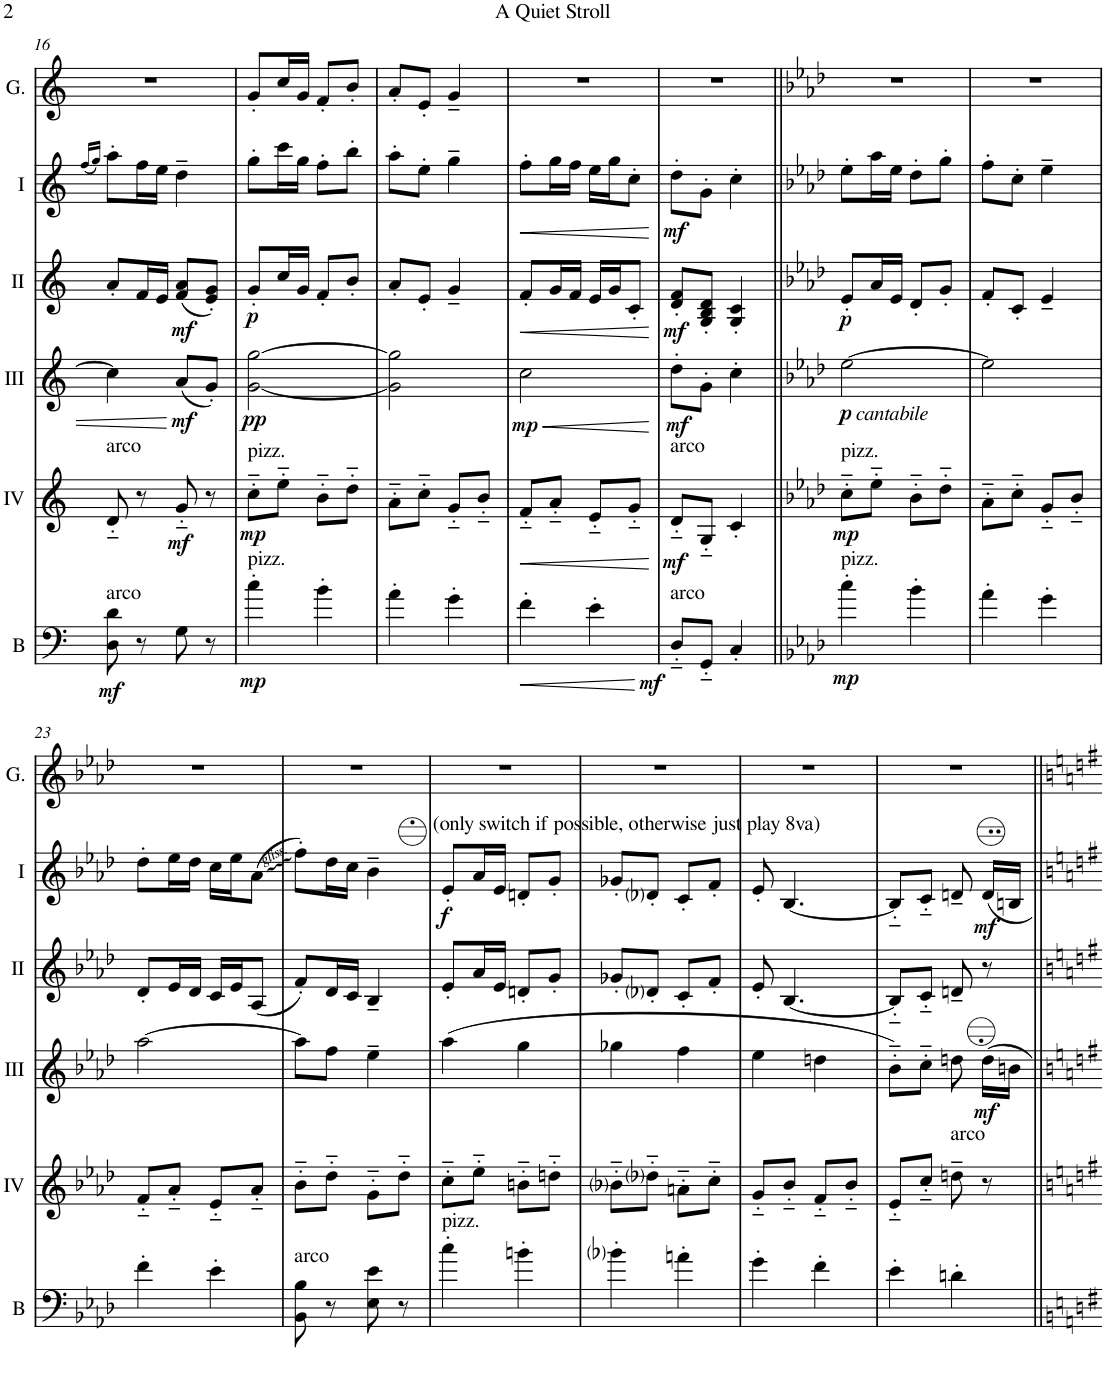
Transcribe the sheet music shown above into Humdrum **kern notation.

**kern	**dynam	**kern	**dynam	**kern	**dynam	**kern	**dynam	**kern	**dynam	**kern
*part6	*part6	*part5	*part5	*part4	*part4	*part3	*part3	*part2	*part2	*part1
*staff6	*staff6	*staff5	*staff5	*staff4	*staff4	*staff3	*staff3	*staff2	*staff2	*staff1
*I"Bass	*	*I"Acc. 4	*	*I"Acc. 3	*	*I"Acc. 2	*	*I"Acc. 1	*	*I"Glock.
*I'B	*	*	*	*	*	*	*	*	*	*I'G.
!!LO:PB:g=z
*clefF4	*	*clefG2	*	*clefG2	*	*clefG2	*	*clefG2	*	*clefG2
*Trd7c12	*	*Trd7c12	*	*Trd7c12	*	*	*	*	*	*Trd-14c-24
*k[]	*	*k[]	*	*k[]	*	*k[]	*	*k[]	*	*k[]
*M2/4	*	*M2/4	*	*M2/4	*	*M2/4	*	*M2/4	*	*M2/4
=16	=16	=16	=16	=16	=16	=16	=16	=16	=16	=16
.	.	.	.	.	.	.	.	(16qff/LL	.	.
.	.	.	.	.	.	.	.	16qgg/JJ)	.	.
!	!	!LO:TX:a:t=arco	!	!	!	!	!	!	!	!
!LO:TX:a:t=arco	!	!	!	!	!	!	!	!	!	!
!	!LO:DY:b	!	!	!	!	!	!	!	!	!
8D\ 8d\	mf	8d'~/	.	4cc\]	.	8a'/L	.	8aa'\L	.	2r
8r	.	8r	.	.	.	16f/L	.	16ff\L	.	.
.	.	.	.	.	.	16e/JJ	.	16ee\JJ	.	.
!	!	!	!LO:DY:b	!	!LO:DY:b	!	!LO:DY:b	!	!	!
8G\	.	8g'~/	mf	(8a/L	mf	(8f/ 8a/L	mf	4dd~\	.	.
8r	.	8r	.	8g'/J)	.	8e/' 8g/'J)	.	.	.	.
=17	=17	=17	=17	=17	=17	=17	=17	=17	=17	=17
!	!	!LO:TX:a:t=pizz.	!	!	!	!	!	!	!	!
!LO:TX:a:t=pizz.	!	!	!	!	!	!	!	!	!	!
!	!LO:DY:b	!	!LO:DY:b	!	!LO:DY:b	!	!LO:DY:b	!	!	!
4cc'\	mp	8cc'~\L	mp	[2g\ [2gg\	pp	8g'/L	p	8gg'\L	.	8g'/L
.	.	8ee'~\J	.	.	.	16cc/L	.	16ccc\L	.	16cc/L
.	.	.	.	.	.	16g/JJ	.	16gg\JJ	.	16g/JJ
4b'\	.	8b'~\L	.	.	.	8f'/L	.	8ff'\L	.	8f'/L
.	.	8dd'~\J	.	.	.	8b'/J	.	8bb'\J	.	8b'/J
=18	=18	=18	=18	=18	=18	=18	=18	=18	=18	=18
4a'\	.	8a'~\L	.	2g\] 2gg\]	.	8a'/L	.	8aa'\L	.	8a'/L
.	.	8cc'~\J	.	.	.	8e'/J	.	8ee'\J	.	8e'/J
4g'\	.	8g'~/L	.	.	.	4g~/	.	4gg~\	.	4g~/
.	.	8b'~/J	.	.	.	.	.	.	.	.
=19	=19	=19	=19	=19	=19	=19	=19	=19	=19	=19
!	!LO:HP:b	!	!LO:HP:b	!	!LO:HP:b	!	!LO:HP:b	!	!LO:HP:b	!
!	!	!	!	!	!LO:DY:n=1:b	!	!	!	!	!
4f'\	<	8f'~/L	<	2cc\	< mp	8f'/L	<	8ff'\L	<	2r
.	.	8a'~/J	.	.	.	16g/L	.	16gg\L	.	.
.	.	.	.	.	.	16f/JJ	.	16ff\JJ	.	.
4e'\	.	8e'~/L	.	.	.	16e/LL	.	16ee\LL	.	.
.	.	.	.	.	.	16g/J	.	16gg\J	.	.
.	.	8g'~/J	.	.	.	8c'/J	.	8cc'\J	.	.
.	[	.	[	.	[	.	[	.	[	.
=20	=20	=20	=20	=20	=20	=20	=20	=20	=20	=20
!	!	!LO:TX:a:t=arco	!	!	!	!	!	!	!	!
!LO:TX:a:t=arco	!	!	!	!	!	!	!	!	!	!
!	!LO:DY:b	!	!LO:DY:b	!	!LO:DY:b	!	!LO:DY:b	!	!LO:DY:b	!
8D'~/L	mf	8d'~/L	mf	8dd'\L	mf	8d/' 8f/'L	mf	8dd'\L	mf	2r
8GG'~/J	.	8G'~/J	.	8g'\J	.	8G/' 8B/' 8d/'J	.	8g'\J	.	.
4C'/	.	4c'/	.	4cc'\	.	4G/' 4c/'	.	4cc'\	.	.
=21||	=21||	=21||	=21||	=21||	=21||	=21||	=21||	=21||	=21||	=21||
*k[b-e-a-d-]	*	*k[b-e-a-d-]	*	*k[b-e-a-d-]	*	*k[b-e-a-d-]	*	*k[b-e-a-d-]	*	*k[b-e-a-d-]
!	!	!	!	!LO:TX:b:i:t=cantabile	!	!	!	!	!	!
!	!	!LO:TX:a:t=pizz.	!	!	!	!	!	!	!	!
!LO:TX:a:t=pizz.	!	!	!	!	!	!	!	!	!	!
!	!LO:DY:b	!	!LO:DY:b	!	!LO:DY:b	!	!LO:DY:b	!	!	!
4cc'\	mp	8cc'~\L	mp	[2ee-\	p	8e-'/L	p	8ee-'\L	.	2r
.	.	8ee-'~\J	.	.	.	16a-/L	.	16aa-\L	.	.
.	.	.	.	.	.	16e-/JJ	.	16ee-\JJ	.	.
4b-'\	.	8b-'~\L	.	.	.	8d-'/L	.	8dd-'\L	.	.
.	.	8dd-'~\J	.	.	.	8g'/J	.	8gg'\J	.	.
=22	=22	=22	=22	=22	=22	=22	=22	=22	=22	=22
4a-'\	.	8a-'~\L	.	2ee-\]	.	8f'/L	.	8ff'\L	.	2r
.	.	8cc'~\J	.	.	.	8c'/J	.	8cc'\J	.	.
4g'\	.	8g'~/L	.	.	.	4e-~/	.	4ee-~\	.	.
.	.	8b-'~/J	.	.	.	.	.	.	.	.
!!LO:LB:g=z
=23	=23	=23	=23	=23	=23	=23	=23	=23	=23	=23
4f'\	.	8f'~/L	.	[2aa-\	.	8d-'/L	.	8dd-'\L	.	2r
.	.	8a-'~/J	.	.	.	16e-/L	.	16ee-\L	.	.
.	.	.	.	.	.	16d-/JJ	.	16dd-\JJ	.	.
4e-'\	.	8e-'~/L	.	.	.	16c/LL	.	16cc\LL	.	.
.	.	.	.	.	.	16e-/J	.	16ee-\J	.	.
.	.	8a-'~/J	.	.	.	(8A-/J	.	(8a-\J	.	.
=24	=24	=24	=24	=24	=24	=24	=24	=24	=24	=24
!LO:TX:a:t=arco	!	!	!	!	!	!	!	!	!	!
8BB-\ 8B-\	.	8b-'~\L	.	8aa-\L]	.	8f'/L)	.	8ff'\L)	.	2r
8r	.	8dd-'~\J	.	8ff\J	.	16d-/L	.	16dd-\L	.	.
.	.	.	.	.	.	16c/JJ	.	16cc\JJ	.	.
8E-\ 8e-\	.	8g'~\L	.	4ee-~\	.	4B-~/	.	4b-~\	.	.
8r	.	8dd-'~\J	.	.	.	.	.	.	.	.
=25	=25	=25	=25	=25	=25	=25	=25	=25	=25	=25
!	!	!	!	!	!	!	!	!LO:TX:a:t=(only switch if possible, otherwise just play 8va)	!	!
!LO:TX:a:t=pizz.	!	!	!	!	!	!	!	!	!	!
!	!	!	!	!	!	!	!	!	!LO:DY:b	!
4cc'\	.	8cc'~\L	.	(4aa-\	.	8e-'/L	.	8ee-'/L	f	2r
.	.	8ee-'~\J	.	.	.	16a-/L	.	16aa-/L	.	.
.	.	.	.	.	.	16e-/JJ	.	16ee-/JJ	.	.
4bn'\	.	8bn'~\L	.	4gg\	.	8dn'/L	.	8ddn'/L	.	.
.	.	8ddn'~\J	.	.	.	8g'/J	.	8gg'/J	.	.
=26	=26	=26	=26	=26	=26	=26	=26	=26	=26	=26
4b-i'\	.	8b-i'~\L	.	4gg-X\	.	8g-X'/L	.	8gg-X'/L	.	2r
.	.	8dd-i'~\J	.	.	.	8d-i'/J	.	8dd-i'/J	.	.
4an'\	.	8an'~\L	.	4ff\	.	8c'/L	.	8cc'/L	.	.
.	.	8cc'~\J	.	.	.	8f'/J	.	8ff'/J	.	.
=27	=27	=27	=27	=27	=27	=27	=27	=27	=27	=27
4g'\	.	8g'~/L	.	4ee-\	.	8e-'/	.	8ee-'/	.	2r
.	.	8b-'~/J	.	.	.	[4.B-/	.	[4.b-/	.	.
4f'\	.	8f'~/L	.	4ddn\	.	.	.	.	.	.
.	.	8b-'~/J	.	.	.	.	.	.	.	.
=28	=28	=28	=28	=28	=28	=28	=28	=28	=28	=28
4e-'\	.	8e-'~/L	.	8b-'~\L)	.	8B-'~/L]	.	8b-'~/L]	.	2r
.	.	8cc'~/J	.	8cc'~\J	.	8c'~/J	.	8cc'~/J	.	.
!	!	!LO:TX:a:t=arco	!	!	!	!	!	!	!	!
4dn'\	.	8ddn~\	.	8ddn\	.	8dn~/	.	8ddn~/	.	.
!	!	!	!	!	!LO:DY:b	!	!	!	!LO:DY:b	!
.	.	8r	.	16dd\LL	mf	8r	.	16d/LL	mf	.
.	.	.	.	16bn\JJ	.	.	.	16Bn/JJ	.	.
=||	=||	=||	=||	=||	=||	=||	=||	=||	=||	=||
*-	*-	*-	*-	*-	*-	*-	*-	*-	*-	*-
